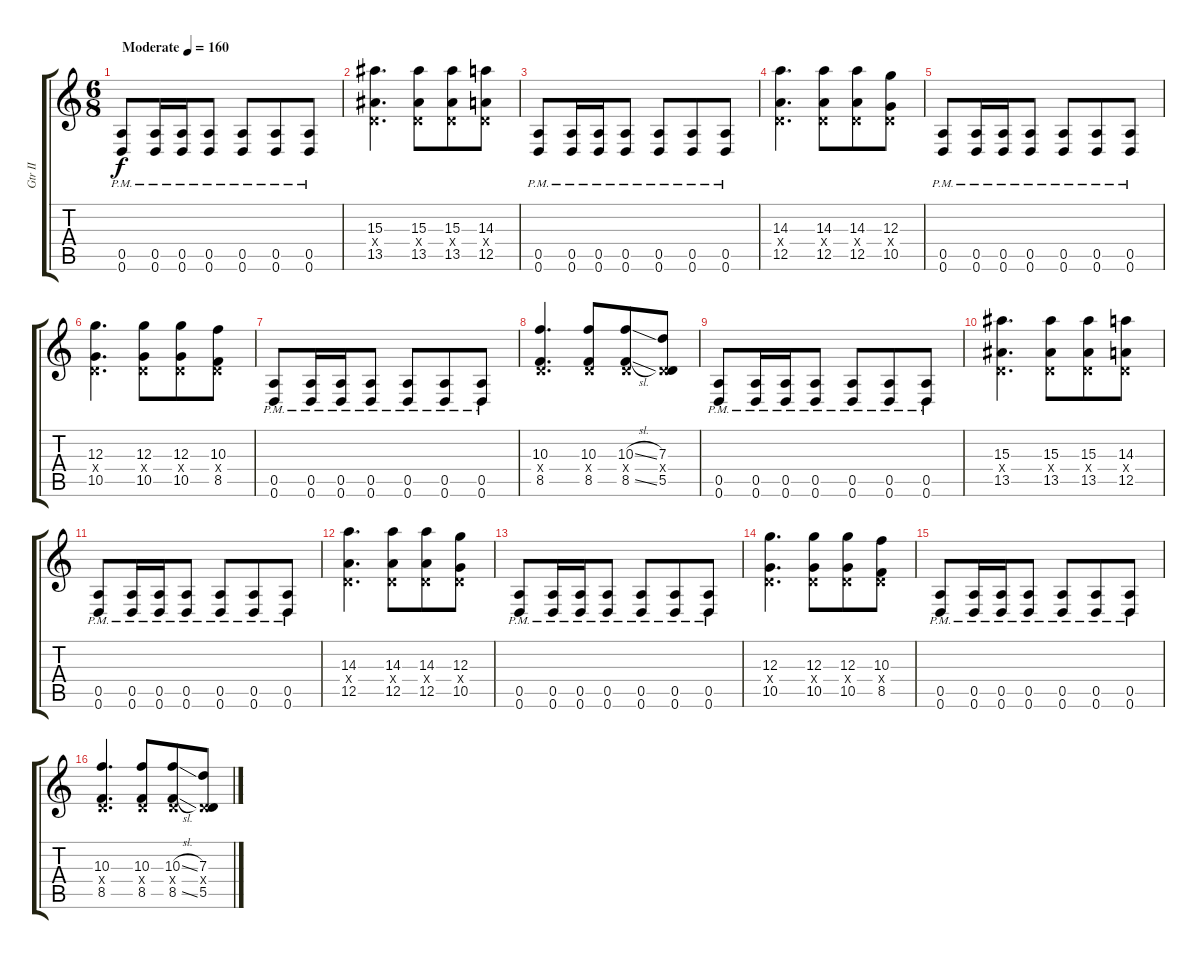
\track ("Gtr II" "Gtr II") {instrument distortionguitar}
\staff {score tabs}
\tuning (E4 B3 G3 D3 A2 D2) {hide}
\ts (6 8)
\tempo (160 "Moderate")
\clef g2
\ks c
(0.5{pm} 0.6{pm}).8{dy f instrument distortionguitar} (0.5{pm} 0.6{pm}).16 (0.5{pm} 0.6{pm}).16 (0.5{pm} 0.6{pm}).8 (0.5{pm} 0.6{pm}).8 (0.5{pm} 0.6{pm}).8 (0.5{pm} 0.6{pm}).8 |
(15.3 0.4{x} 13.5).4{d} (15.3 0.4{x} 13.5).8 (15.3 0.4{x} 13.5).8 (14.3 0.4{x} 12.5).8 |
(0.5{pm} 0.6{pm}).8 (0.5{pm} 0.6{pm}).16 (0.5{pm} 0.6{pm}).16 (0.5{pm} 0.6{pm}).8 (0.5{pm} 0.6{pm}).8 (0.5{pm} 0.6{pm}).8 (0.5{pm} 0.6{pm}).8 |
(14.3 0.4{x} 12.5).4{d} (14.3 0.4{x} 12.5).8 (14.3 0.4{x} 12.5).8 (12.3 0.4{x} 10.5).8 |
(0.5{pm} 0.6{pm}).8 (0.5{pm} 0.6{pm}).16 (0.5{pm} 0.6{pm}).16 (0.5{pm} 0.6{pm}).8 (0.5{pm} 0.6{pm}).8 (0.5{pm} 0.6{pm}).8 (0.5{pm} 0.6{pm}).8 |
(12.3 0.4{x} 10.5).4{d} (12.3 0.4{x} 10.5).8 (12.3 0.4{x} 10.5).8 (10.3 0.4{x} 8.5).8 |
(0.5{pm} 0.6{pm}).8 (0.5{pm} 0.6{pm}).16 (0.5{pm} 0.6{pm}).16 (0.5{pm} 0.6{pm}).8 (0.5{pm} 0.6{pm}).8 (0.5{pm} 0.6{pm}).8 (0.5{pm} 0.6{pm}).8 |
(10.3 0.4{x} 8.5).4{d} (10.3 0.4{x} 8.5).8 (10.3{sl} 0.4{x} 8.5{sl}).8 (7.3 0.4{x} 5.5).8 |
(0.5{pm} 0.6{pm}).8 (0.5{pm} 0.6{pm}).16 (0.5{pm} 0.6{pm}).16 (0.5{pm} 0.6{pm}).8 (0.5{pm} 0.6{pm}).8 (0.5{pm} 0.6{pm}).8 (0.5{pm} 0.6{pm}).8 |
(15.3 0.4{x} 13.5).4{d} (15.3 0.4{x} 13.5).8 (15.3 0.4{x} 13.5).8 (14.3 0.4{x} 12.5).8 |
(0.5{pm} 0.6{pm}).8 (0.5{pm} 0.6{pm}).16 (0.5{pm} 0.6{pm}).16 (0.5{pm} 0.6{pm}).8 (0.5{pm} 0.6{pm}).8 (0.5{pm} 0.6{pm}).8 (0.5{pm} 0.6{pm}).8 |
(14.3 0.4{x} 12.5).4{d} (14.3 0.4{x} 12.5).8 (14.3 0.4{x} 12.5).8 (12.3 0.4{x} 10.5).8 |
(0.5{pm} 0.6{pm}).8 (0.5{pm} 0.6{pm}).16 (0.5{pm} 0.6{pm}).16 (0.5{pm} 0.6{pm}).8 (0.5{pm} 0.6{pm}).8 (0.5{pm} 0.6{pm}).8 (0.5{pm} 0.6{pm}).8 |
(12.3 0.4{x} 10.5).4{d} (12.3 0.4{x} 10.5).8 (12.3 0.4{x} 10.5).8 (10.3 0.4{x} 8.5).8 |
(0.5{pm} 0.6{pm}).8 (0.5{pm} 0.6{pm}).16 (0.5{pm} 0.6{pm}).16 (0.5{pm} 0.6{pm}).8 (0.5{pm} 0.6{pm}).8 (0.5{pm} 0.6{pm}).8 (0.5{pm} 0.6{pm}).8 |
(10.3 0.4{x} 8.5).4{d} (10.3 0.4{x} 8.5).8 (10.3{sl} 0.4{x} 8.5{sl}).8 (7.3 0.4{x} 5.5).8
